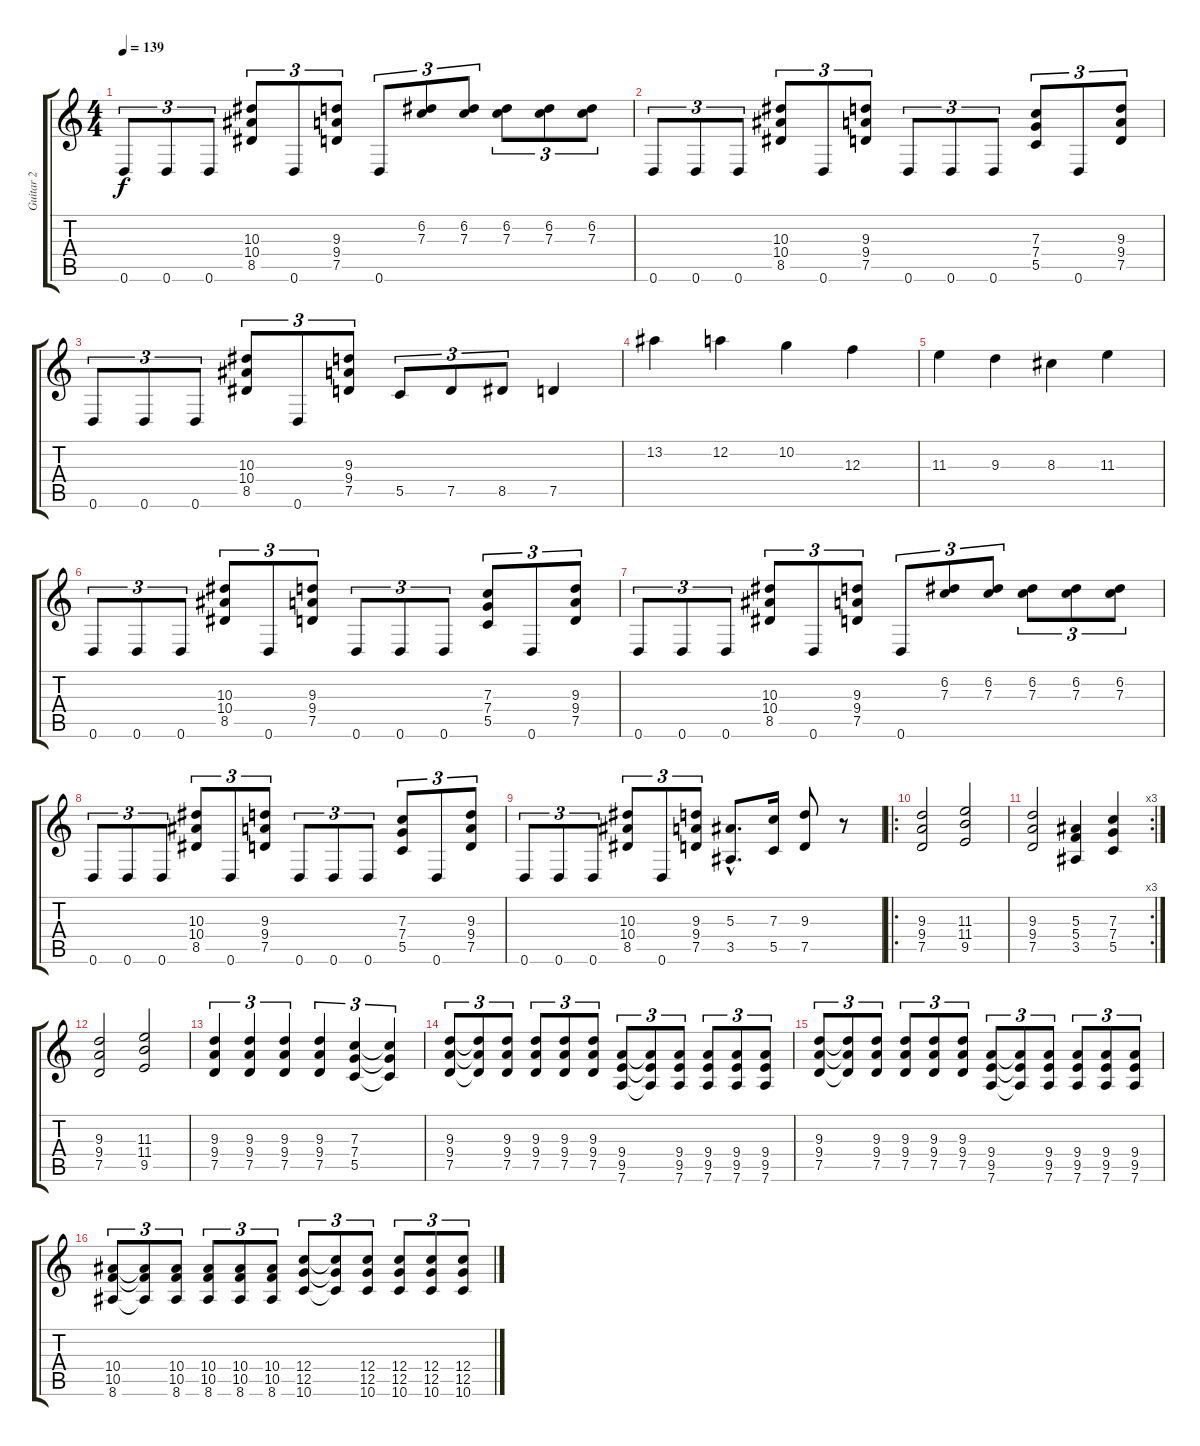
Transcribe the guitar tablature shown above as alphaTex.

\track ("Guitar 2" "Guitar 2") {instrument distortionguitar}
\staff {score tabs}
\tuning (D4 A3 F3 C3 G2 D2) {hide}
\ts (4 4)
\tempo 139
\clef g2
\ks c
0.6.8{tu (3 2) dy f} 0.6.8{tu (3 2)} 0.6.8{tu (3 2)} (10.3 10.4 8.5).8{tu (3 2)} 0.6.8{tu (3 2)} (9.3 9.4 7.5).8{tu (3 2)} 0.6.8{tu (3 2)} (6.2 7.3).8{tu (3 2)} (6.2 7.3).8{tu (3 2)} (6.2 7.3).8{tu (3 2)} (6.2 7.3).8{tu (3 2)} (6.2 7.3).8{tu (3 2)} |
0.6.8{tu (3 2)} 0.6.8{tu (3 2)} 0.6.8{tu (3 2)} (10.3 10.4 8.5).8{tu (3 2)} 0.6.8{tu (3 2)} (9.3 9.4 7.5).8{tu (3 2)} 0.6.8{tu (3 2)} 0.6.8{tu (3 2)} 0.6.8{tu (3 2)} (7.3 7.4 5.5).8{tu (3 2)} 0.6.8{tu (3 2)} (9.3 9.4 7.5).8{tu (3 2)} |
0.6.8{tu (3 2)} 0.6.8{tu (3 2)} 0.6.8{tu (3 2)} (10.3 10.4 8.5).8{tu (3 2)} 0.6.8{tu (3 2)} (9.3 9.4 7.5).8{tu (3 2)} 5.5.8{tu (3 2)} 7.5.8{tu (3 2)} 8.5.8{tu (3 2)} 7.5.4 |
13.2.4 12.2.4 10.2.4 12.3.4 |
11.3.4 9.3.4 8.3.4 11.3.4 |
0.6.8{tu (3 2)} 0.6.8{tu (3 2)} 0.6.8{tu (3 2)} (10.3 10.4 8.5).8{tu (3 2)} 0.6.8{tu (3 2)} (9.3 9.4 7.5).8{tu (3 2)} 0.6.8{tu (3 2)} 0.6.8{tu (3 2)} 0.6.8{tu (3 2)} (7.3 7.4 5.5).8{tu (3 2)} 0.6.8{tu (3 2)} (9.3 9.4 7.5).8{tu (3 2)} |
0.6.8{tu (3 2)} 0.6.8{tu (3 2)} 0.6.8{tu (3 2)} (10.3 10.4 8.5).8{tu (3 2)} 0.6.8{tu (3 2)} (9.3 9.4 7.5).8{tu (3 2)} 0.6.8{tu (3 2)} (6.2 7.3).8{tu (3 2)} (6.2 7.3).8{tu (3 2)} (6.2 7.3).8{tu (3 2)} (6.2 7.3).8{tu (3 2)} (6.2 7.3).8{tu (3 2)} |
0.6.8{tu (3 2)} 0.6.8{tu (3 2)} 0.6.8{tu (3 2)} (10.3 10.4 8.5).8{tu (3 2)} 0.6.8{tu (3 2)} (9.3 9.4 7.5).8{tu (3 2)} 0.6.8{tu (3 2)} 0.6.8{tu (3 2)} 0.6.8{tu (3 2)} (7.3 7.4 5.5).8{tu (3 2)} 0.6.8{tu (3 2)} (9.3 9.4 7.5).8{tu (3 2)} |
0.6.8{tu (3 2)} 0.6.8{tu (3 2)} 0.6.8{tu (3 2)} (10.3 10.4 8.5).8{tu (3 2)} 0.6.8{tu (3 2)} (9.3 9.4 7.5).8{tu (3 2)} (5.3{hac} 3.5{hac}).8{d} (7.3 5.5).16 (9.3 7.5).8 r.8 |
\ro
(9.3 9.4 7.5).2 (11.3 11.4 9.5).2 |
\rc 3
(9.3 9.4 7.5).2 (5.3 5.4 3.5).4 (7.3 7.4 5.5).4 |
(9.3 9.4 7.5).2 (11.3 11.4 9.5).2 |
(9.3 9.4 7.5).4{tu (3 2)} (9.3 9.4 7.5).4{tu (3 2)} (9.3 9.4 7.5).4{tu (3 2)} (9.3 9.4 7.5).4{tu (3 2)} (7.3 7.4 5.5).4{tu (3 2)} (7.3{t} 7.4{t} 5.5{t}).4{tu (3 2)} |
(9.3 9.4 7.5).8{tu (3 2)} (9.3{t} 9.4{t} 7.5{t}).8{tu (3 2)} (9.3 9.4 7.5).8{tu (3 2)} (9.3 9.4 7.5).8{tu (3 2)} (9.3 9.4 7.5).8{tu (3 2)} (9.3 9.4 7.5).8{tu (3 2)} (9.4 9.5 7.6).8{tu (3 2)} (9.4{t} 9.5{t} 7.6{t}).8{tu (3 2)} (9.4 9.5 7.6).8{tu (3 2)} (9.4 9.5 7.6).8{tu (3 2)} (9.4 9.5 7.6).8{tu (3 2)} (9.4 9.5 7.6).8{tu (3 2)} |
(9.3 9.4 7.5).8{tu (3 2)} (9.3{t} 9.4{t} 7.5{t}).8{tu (3 2)} (9.3 9.4 7.5).8{tu (3 2)} (9.3 9.4 7.5).8{tu (3 2)} (9.3 9.4 7.5).8{tu (3 2)} (9.3 9.4 7.5).8{tu (3 2)} (9.4 9.5 7.6).8{tu (3 2)} (9.4{t} 9.5{t} 7.6{t}).8{tu (3 2)} (9.4 9.5 7.6).8{tu (3 2)} (9.4 9.5 7.6).8{tu (3 2)} (9.4 9.5 7.6).8{tu (3 2)} (9.4 9.5 7.6).8{tu (3 2)} |
(10.4 10.5 8.6).8{tu (3 2)} (10.4{t} 10.5{t} 8.6{t}).8{tu (3 2)} (10.4 10.5 8.6).8{tu (3 2)} (10.4 10.5 8.6).8{tu (3 2)} (10.4 10.5 8.6).8{tu (3 2)} (10.4 10.5 8.6).8{tu (3 2)} (12.4 12.5 10.6).8{tu (3 2)} (12.4{t} 12.5{t} 10.6{t}).8{tu (3 2)} (12.4 12.5 10.6).8{tu (3 2)} (12.4 12.5 10.6).8{tu (3 2)} (12.4 12.5 10.6).8{tu (3 2)} (12.4 12.5 10.6).8{tu (3 2)}
